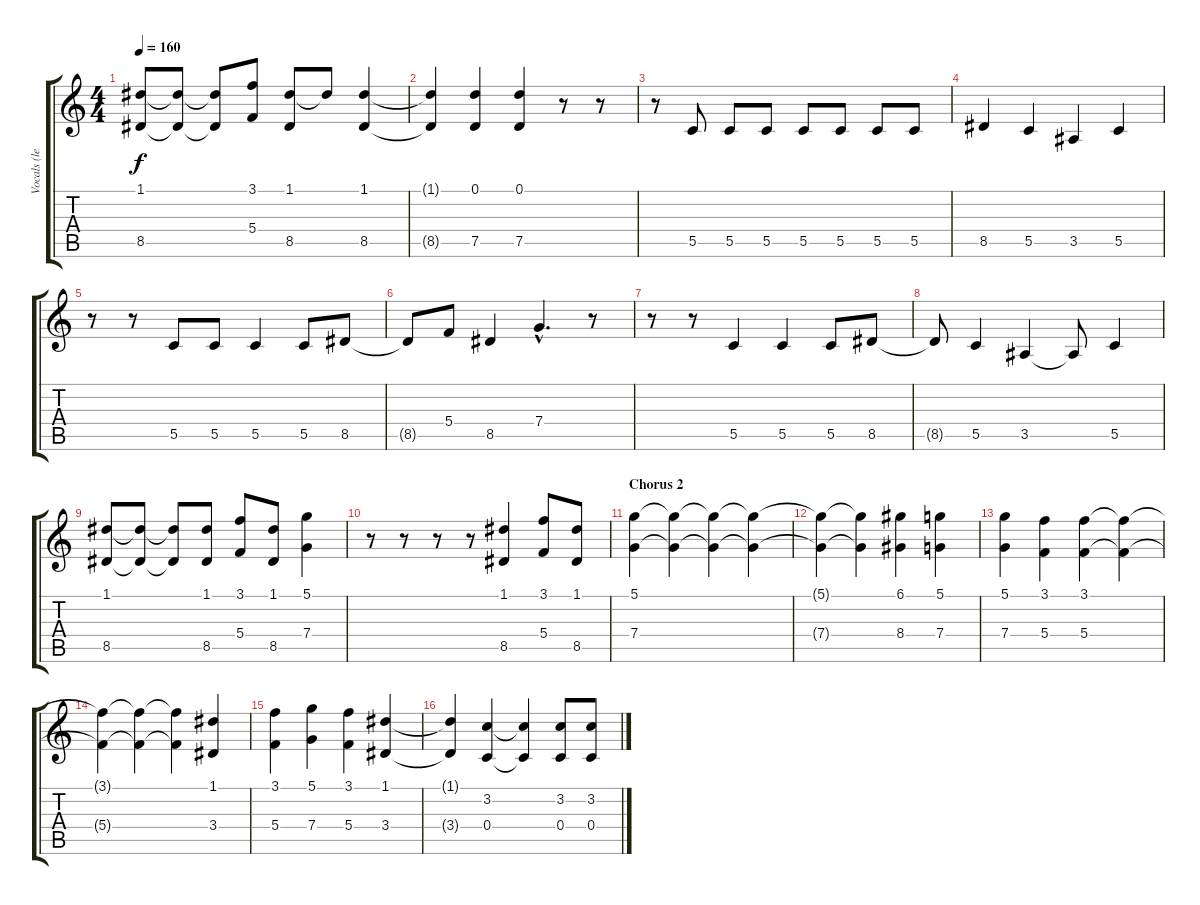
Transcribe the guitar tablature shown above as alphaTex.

\track ("Vocals (lead)" "Vocals (le") {instrument stringensemble1}
\staff {score tabs}
\tuning (D5 A4 F4 C4 G3 C3) {hide}
\ts (4 4)
\tempo 160
\clef g2
\ks c
(1.1 8.5).8{dy f} (1.1{t} 8.5{t}).8 (1.1{t} 8.5{t}).8 (3.1 5.4).8 (1.1 8.5).8 1.1{t}.8 (1.1 8.5).4 |
(1.1{t} 8.5{t}).4 (0.1 7.5).4 (0.1 7.5).4 r.8 r.8 |
r.8 5.5.8 5.5.8 5.5.8 5.5.8 5.5.8 5.5.8 5.5.8 |
8.5.4 5.5.4 3.5.4 5.5.4 |
r.8 r.8 5.5.8 5.5.8 5.5.4 5.5.8 8.5.8 |
8.5{t}.8 5.4.8 8.5.4 7.4{hac}.4{d} r.8 |
r.8 r.8 5.5.4 5.5.4 5.5.8 8.5.8 |
8.5{t}.8 5.5.4 3.5.4 3.5{t}.8 5.5.4 |
(1.1 8.5).8 (1.1{t} 8.5{t}).8 (1.1{t} 8.5{t}).8 (1.1 8.5).8 (3.1 5.4).8 (1.1 8.5).8 (5.1 7.4).4 |
r.8 r.8 r.8 r.8 (1.1 8.5).4 (3.1 5.4).8 (1.1 8.5).8 |
\section ("" "Chorus 2")
(5.1 7.4).4 (5.1{t} 7.4{t}).4 (5.1{t} 7.4{t}).4 (5.1{t} 7.4{t}).4 |
(5.1{t} 7.4{t}).4 (5.1{t} 7.4{t}).4 (6.1 8.4).4 (5.1 7.4).4 |
(5.1 7.4).4 (3.1 5.4).4 (3.1 5.4).4 (3.1{t} 5.4{t}).4 |
(3.1{t} 5.4{t}).4 (3.1{t} 5.4{t}).4 (3.1{t} 5.4{t}).4 (1.1 3.4).4 |
(3.1 5.4).4 (5.1 7.4).4 (3.1 5.4).4 (1.1 3.4).4 |
(1.1{t} 3.4{t}).4 (3.2 0.4).4 (3.2{t} 0.4{t}).4 (3.2 0.4).8 (3.2 0.4).8
